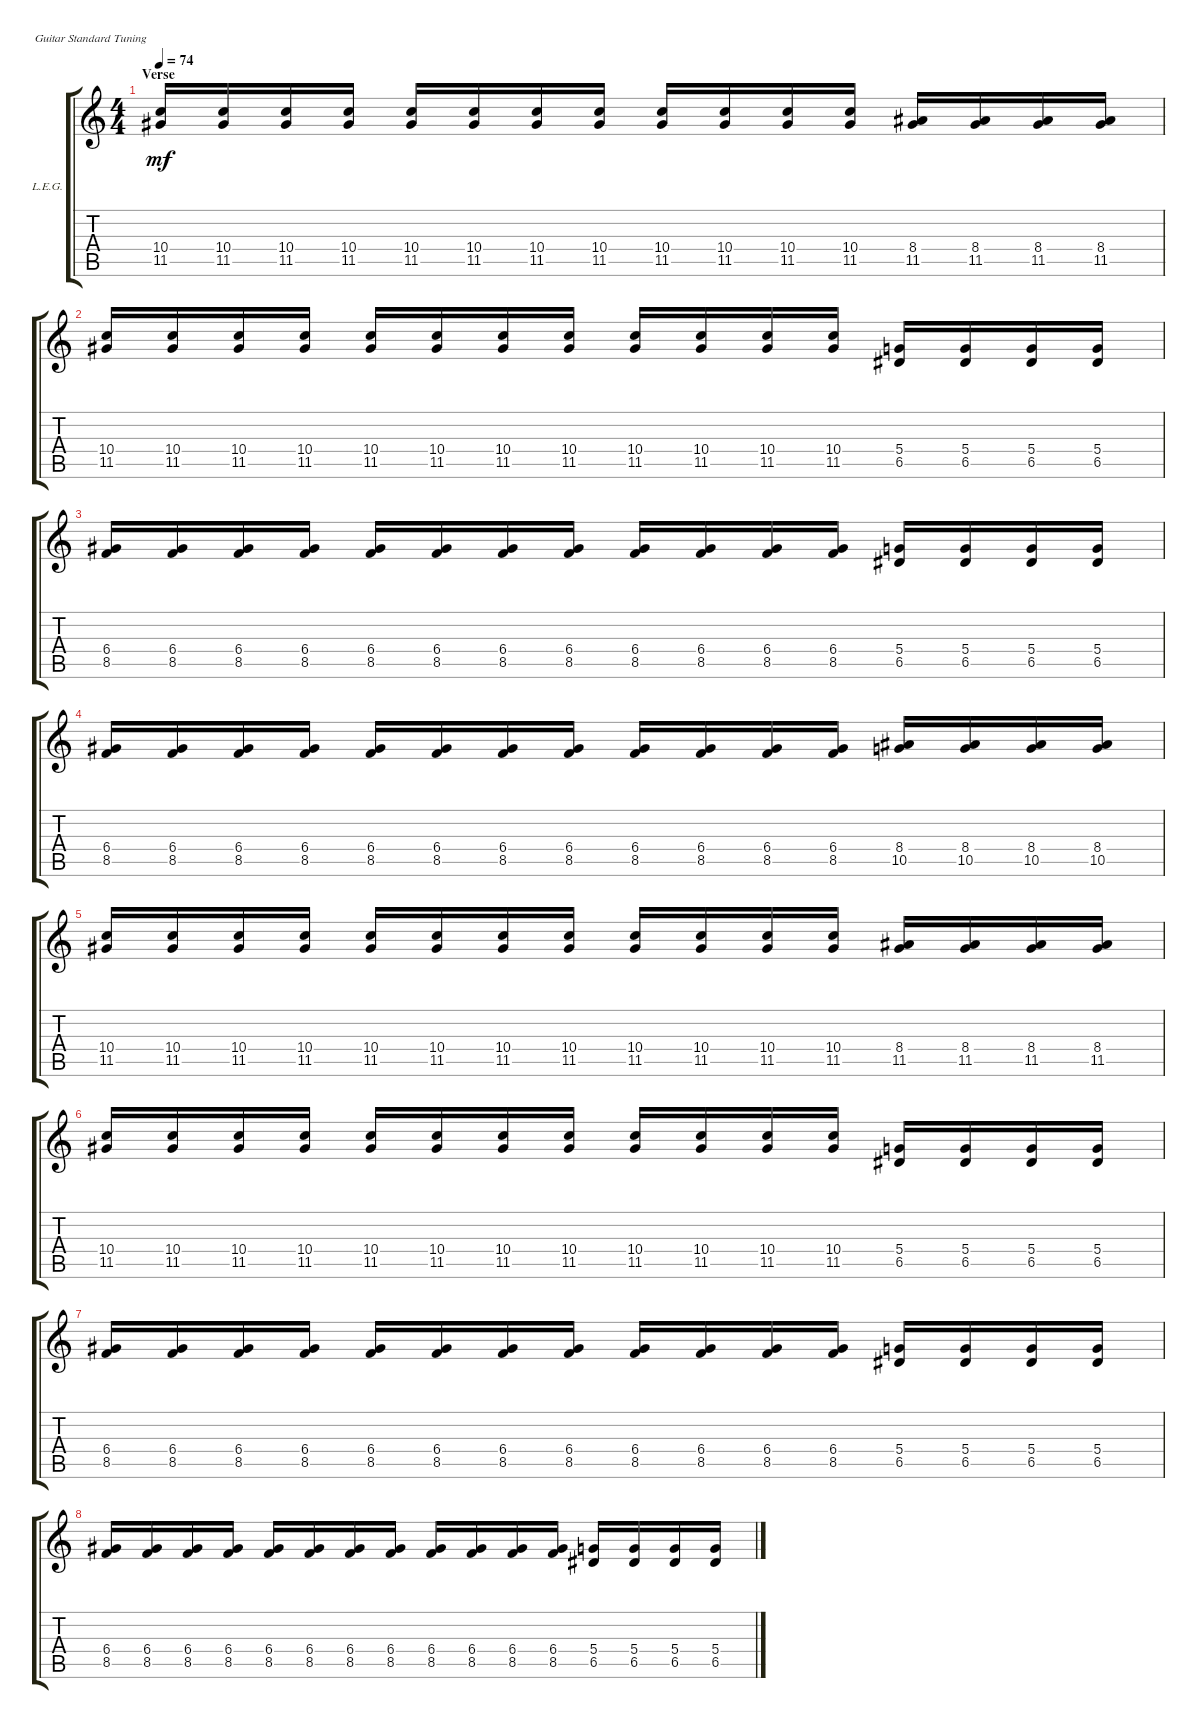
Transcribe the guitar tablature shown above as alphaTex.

\defaultSystemsLayout 4
\bracketExtendMode groupsimilarinstruments
\firstSystemTrackNameOrientation horizontal
\otherSystemsTrackNameOrientation horizontal
\track ("Lead Electric Guitar" "L.E.G.") {multiBarRest instrument electricguitarclean}
\staff {score tabs}
\tuning (E4 B3 G3 D3 A2 E2)
\ts (4 4)
\section ("" "Verse")
\tempo 74
\clef g2
\ks c
(11.5 10.4).16{lyrics (0 "") lyrics (1 "") lyrics (2 "") lyrics (3 "") lyrics (4 "") dy mf} (11.5 10.4).16{lyrics (0 "") lyrics (1 "") lyrics (2 "") lyrics (3 "") lyrics (4 "")} (11.5 10.4).16{lyrics (0 "") lyrics (1 "") lyrics (2 "") lyrics (3 "") lyrics (4 "")} (11.5 10.4).16{lyrics (0 "") lyrics (1 "") lyrics (2 "") lyrics (3 "") lyrics (4 "")} (11.5 10.4).16{lyrics (0 "") lyrics (1 "") lyrics (2 "") lyrics (3 "") lyrics (4 "")} (11.5 10.4).16{lyrics (0 "") lyrics (1 "") lyrics (2 "") lyrics (3 "") lyrics (4 "")} (11.5 10.4).16{lyrics (0 "") lyrics (1 "") lyrics (2 "") lyrics (3 "") lyrics (4 "")} (11.5 10.4).16{lyrics (0 "") lyrics (1 "") lyrics (2 "") lyrics (3 "") lyrics (4 "")} (11.5 10.4).16{lyrics (0 "") lyrics (1 "") lyrics (2 "") lyrics (3 "") lyrics (4 "")} (11.5 10.4).16{lyrics (0 "") lyrics (1 "") lyrics (2 "") lyrics (3 "") lyrics (4 "")} (11.5 10.4).16{lyrics (0 "") lyrics (1 "") lyrics (2 "") lyrics (3 "") lyrics (4 "")} (11.5 10.4).16{lyrics (0 "") lyrics (1 "") lyrics (2 "") lyrics (3 "") lyrics (4 "")} (11.5 8.4).16{lyrics (0 "") lyrics (1 "") lyrics (2 "") lyrics (3 "") lyrics (4 "")} (11.5 8.4).16{lyrics (0 "") lyrics (1 "") lyrics (2 "") lyrics (3 "") lyrics (4 "")} (11.5 8.4).16{lyrics (0 "") lyrics (1 "") lyrics (2 "") lyrics (3 "") lyrics (4 "")} (11.5 8.4).16{lyrics (0 "") lyrics (1 "") lyrics (2 "") lyrics (3 "") lyrics (4 "")} |
(11.5 10.4).16{lyrics (0 "") lyrics (1 "") lyrics (2 "") lyrics (3 "") lyrics (4 "")} (11.5 10.4).16{lyrics (0 "") lyrics (1 "") lyrics (2 "") lyrics (3 "") lyrics (4 "")} (11.5 10.4).16{lyrics (0 "") lyrics (1 "") lyrics (2 "") lyrics (3 "") lyrics (4 "")} (11.5 10.4).16{lyrics (0 "") lyrics (1 "") lyrics (2 "") lyrics (3 "") lyrics (4 "")} (11.5 10.4).16{lyrics (0 "") lyrics (1 "") lyrics (2 "") lyrics (3 "") lyrics (4 "")} (11.5 10.4).16{lyrics (0 "") lyrics (1 "") lyrics (2 "") lyrics (3 "") lyrics (4 "")} (11.5 10.4).16{lyrics (0 "") lyrics (1 "") lyrics (2 "") lyrics (3 "") lyrics (4 "")} (11.5 10.4).16{lyrics (0 "") lyrics (1 "") lyrics (2 "") lyrics (3 "") lyrics (4 "")} (11.5 10.4).16{lyrics (0 "") lyrics (1 "") lyrics (2 "") lyrics (3 "") lyrics (4 "")} (11.5 10.4).16{lyrics (0 "") lyrics (1 "") lyrics (2 "") lyrics (3 "") lyrics (4 "")} (11.5 10.4).16{lyrics (0 "") lyrics (1 "") lyrics (2 "") lyrics (3 "") lyrics (4 "")} (11.5 10.4).16{lyrics (0 "") lyrics (1 "") lyrics (2 "") lyrics (3 "") lyrics (4 "")} (5.4 6.5).16{lyrics (0 "") lyrics (1 "") lyrics (2 "") lyrics (3 "") lyrics (4 "")} (5.4 6.5).16{lyrics (0 "") lyrics (1 "") lyrics (2 "") lyrics (3 "") lyrics (4 "")} (5.4 6.5).16{lyrics (0 "") lyrics (1 "") lyrics (2 "") lyrics (3 "") lyrics (4 "")} (5.4 6.5).16{lyrics (0 "") lyrics (1 "") lyrics (2 "") lyrics (3 "") lyrics (4 "")} |
(8.5 6.4).16{lyrics (0 "") lyrics (1 "") lyrics (2 "") lyrics (3 "") lyrics (4 "")} (8.5 6.4).16{lyrics (0 "") lyrics (1 "") lyrics (2 "") lyrics (3 "") lyrics (4 "")} (8.5 6.4).16{lyrics (0 "") lyrics (1 "") lyrics (2 "") lyrics (3 "") lyrics (4 "")} (8.5 6.4).16{lyrics (0 "") lyrics (1 "") lyrics (2 "") lyrics (3 "") lyrics (4 "")} (8.5 6.4).16{lyrics (0 "") lyrics (1 "") lyrics (2 "") lyrics (3 "") lyrics (4 "")} (8.5 6.4).16{lyrics (0 "") lyrics (1 "") lyrics (2 "") lyrics (3 "") lyrics (4 "")} (8.5 6.4).16{lyrics (0 "") lyrics (1 "") lyrics (2 "") lyrics (3 "") lyrics (4 "")} (8.5 6.4).16{lyrics (0 "") lyrics (1 "") lyrics (2 "") lyrics (3 "") lyrics (4 "")} (8.5 6.4).16{lyrics (0 "") lyrics (1 "") lyrics (2 "") lyrics (3 "") lyrics (4 "")} (8.5 6.4).16{lyrics (0 "") lyrics (1 "") lyrics (2 "") lyrics (3 "") lyrics (4 "")} (8.5 6.4).16{lyrics (0 "") lyrics (1 "") lyrics (2 "") lyrics (3 "") lyrics (4 "")} (8.5 6.4).16{lyrics (0 "") lyrics (1 "") lyrics (2 "") lyrics (3 "") lyrics (4 "")} (6.5 5.4).16{lyrics (0 "") lyrics (1 "") lyrics (2 "") lyrics (3 "") lyrics (4 "")} (6.5 5.4).16{lyrics (0 "") lyrics (1 "") lyrics (2 "") lyrics (3 "") lyrics (4 "")} (6.5 5.4).16{lyrics (0 "") lyrics (1 "") lyrics (2 "") lyrics (3 "") lyrics (4 "")} (6.5 5.4).16{lyrics (0 "") lyrics (1 "") lyrics (2 "") lyrics (3 "") lyrics (4 "")} |
(8.5 6.4).16{lyrics (0 "") lyrics (1 "") lyrics (2 "") lyrics (3 "") lyrics (4 "")} (8.5 6.4).16{lyrics (0 "") lyrics (1 "") lyrics (2 "") lyrics (3 "") lyrics (4 "")} (8.5 6.4).16{lyrics (0 "") lyrics (1 "") lyrics (2 "") lyrics (3 "") lyrics (4 "")} (8.5 6.4).16{lyrics (0 "") lyrics (1 "") lyrics (2 "") lyrics (3 "") lyrics (4 "")} (8.5 6.4).16{lyrics (0 "") lyrics (1 "") lyrics (2 "") lyrics (3 "") lyrics (4 "")} (8.5 6.4).16{lyrics (0 "") lyrics (1 "") lyrics (2 "") lyrics (3 "") lyrics (4 "")} (8.5 6.4).16{lyrics (0 "") lyrics (1 "") lyrics (2 "") lyrics (3 "") lyrics (4 "")} (8.5 6.4).16{lyrics (0 "") lyrics (1 "") lyrics (2 "") lyrics (3 "") lyrics (4 "")} (8.5 6.4).16{lyrics (0 "") lyrics (1 "") lyrics (2 "") lyrics (3 "") lyrics (4 "")} (8.5 6.4).16{lyrics (0 "") lyrics (1 "") lyrics (2 "") lyrics (3 "") lyrics (4 "")} (8.5 6.4).16{lyrics (0 "") lyrics (1 "") lyrics (2 "") lyrics (3 "") lyrics (4 "")} (8.5 6.4).16{lyrics (0 "") lyrics (1 "") lyrics (2 "") lyrics (3 "") lyrics (4 "")} (10.5 8.4).16{lyrics (0 "") lyrics (1 "") lyrics (2 "") lyrics (3 "") lyrics (4 "")} (10.5 8.4).16{lyrics (0 "") lyrics (1 "") lyrics (2 "") lyrics (3 "") lyrics (4 "")} (10.5 8.4).16{lyrics (0 "") lyrics (1 "") lyrics (2 "") lyrics (3 "") lyrics (4 "")} (10.5 8.4).16{lyrics (0 "") lyrics (1 "") lyrics (2 "") lyrics (3 "") lyrics (4 "")} |
(11.5 10.4).16{lyrics (0 "") lyrics (1 "") lyrics (2 "") lyrics (3 "") lyrics (4 "")} (11.5 10.4).16{lyrics (0 "") lyrics (1 "") lyrics (2 "") lyrics (3 "") lyrics (4 "")} (11.5 10.4).16{lyrics (0 "") lyrics (1 "") lyrics (2 "") lyrics (3 "") lyrics (4 "")} (11.5 10.4).16{lyrics (0 "") lyrics (1 "") lyrics (2 "") lyrics (3 "") lyrics (4 "")} (11.5 10.4).16{lyrics (0 "") lyrics (1 "") lyrics (2 "") lyrics (3 "") lyrics (4 "")} (11.5 10.4).16{lyrics (0 "") lyrics (1 "") lyrics (2 "") lyrics (3 "") lyrics (4 "")} (11.5 10.4).16{lyrics (0 "") lyrics (1 "") lyrics (2 "") lyrics (3 "") lyrics (4 "")} (11.5 10.4).16{lyrics (0 "") lyrics (1 "") lyrics (2 "") lyrics (3 "") lyrics (4 "")} (11.5 10.4).16{lyrics (0 "") lyrics (1 "") lyrics (2 "") lyrics (3 "") lyrics (4 "")} (11.5 10.4).16{lyrics (0 "") lyrics (1 "") lyrics (2 "") lyrics (3 "") lyrics (4 "")} (11.5 10.4).16{lyrics (0 "") lyrics (1 "") lyrics (2 "") lyrics (3 "") lyrics (4 "")} (11.5 10.4).16{lyrics (0 "") lyrics (1 "") lyrics (2 "") lyrics (3 "") lyrics (4 "")} (11.5 8.4).16{lyrics (0 "") lyrics (1 "") lyrics (2 "") lyrics (3 "") lyrics (4 "")} (11.5 8.4).16{lyrics (0 "") lyrics (1 "") lyrics (2 "") lyrics (3 "") lyrics (4 "")} (11.5 8.4).16{lyrics (0 "") lyrics (1 "") lyrics (2 "") lyrics (3 "") lyrics (4 "")} (11.5 8.4).16{lyrics (0 "") lyrics (1 "") lyrics (2 "") lyrics (3 "") lyrics (4 "")} |
(11.5 10.4).16{lyrics (0 "") lyrics (1 "") lyrics (2 "") lyrics (3 "") lyrics (4 "")} (11.5 10.4).16{lyrics (0 "") lyrics (1 "") lyrics (2 "") lyrics (3 "") lyrics (4 "")} (11.5 10.4).16{lyrics (0 "") lyrics (1 "") lyrics (2 "") lyrics (3 "") lyrics (4 "")} (11.5 10.4).16{lyrics (0 "") lyrics (1 "") lyrics (2 "") lyrics (3 "") lyrics (4 "")} (11.5 10.4).16{lyrics (0 "") lyrics (1 "") lyrics (2 "") lyrics (3 "") lyrics (4 "")} (11.5 10.4).16{lyrics (0 "") lyrics (1 "") lyrics (2 "") lyrics (3 "") lyrics (4 "")} (11.5 10.4).16{lyrics (0 "") lyrics (1 "") lyrics (2 "") lyrics (3 "") lyrics (4 "")} (11.5 10.4).16{lyrics (0 "") lyrics (1 "") lyrics (2 "") lyrics (3 "") lyrics (4 "")} (11.5 10.4).16{lyrics (0 "") lyrics (1 "") lyrics (2 "") lyrics (3 "") lyrics (4 "")} (11.5 10.4).16{lyrics (0 "") lyrics (1 "") lyrics (2 "") lyrics (3 "") lyrics (4 "")} (11.5 10.4).16{lyrics (0 "") lyrics (1 "") lyrics (2 "") lyrics (3 "") lyrics (4 "")} (11.5 10.4).16{lyrics (0 "") lyrics (1 "") lyrics (2 "") lyrics (3 "") lyrics (4 "")} (6.5 5.4).16{lyrics (0 "") lyrics (1 "") lyrics (2 "") lyrics (3 "") lyrics (4 "")} (6.5 5.4).16{lyrics (0 "") lyrics (1 "") lyrics (2 "") lyrics (3 "") lyrics (4 "")} (6.5 5.4).16{lyrics (0 "") lyrics (1 "") lyrics (2 "") lyrics (3 "") lyrics (4 "")} (6.5 5.4).16{lyrics (0 "") lyrics (1 "") lyrics (2 "") lyrics (3 "") lyrics (4 "")} |
(8.5 6.4).16{lyrics (0 "") lyrics (1 "") lyrics (2 "") lyrics (3 "") lyrics (4 "")} (8.5 6.4).16{lyrics (0 "") lyrics (1 "") lyrics (2 "") lyrics (3 "") lyrics (4 "")} (8.5 6.4).16{lyrics (0 "") lyrics (1 "") lyrics (2 "") lyrics (3 "") lyrics (4 "")} (8.5 6.4).16{lyrics (0 "") lyrics (1 "") lyrics (2 "") lyrics (3 "") lyrics (4 "")} (8.5 6.4).16{lyrics (0 "") lyrics (1 "") lyrics (2 "") lyrics (3 "") lyrics (4 "")} (8.5 6.4).16{lyrics (0 "") lyrics (1 "") lyrics (2 "") lyrics (3 "") lyrics (4 "")} (8.5 6.4).16{lyrics (0 "") lyrics (1 "") lyrics (2 "") lyrics (3 "") lyrics (4 "")} (8.5 6.4).16{lyrics (0 "") lyrics (1 "") lyrics (2 "") lyrics (3 "") lyrics (4 "")} (8.5 6.4).16{lyrics (0 "") lyrics (1 "") lyrics (2 "") lyrics (3 "") lyrics (4 "")} (8.5 6.4).16{lyrics (0 "") lyrics (1 "") lyrics (2 "") lyrics (3 "") lyrics (4 "")} (8.5 6.4).16{lyrics (0 "") lyrics (1 "") lyrics (2 "") lyrics (3 "") lyrics (4 "")} (8.5 6.4).16{lyrics (0 "") lyrics (1 "") lyrics (2 "") lyrics (3 "") lyrics (4 "")} (6.5 5.4).16{lyrics (0 "") lyrics (1 "") lyrics (2 "") lyrics (3 "") lyrics (4 "")} (6.5 5.4).16{lyrics (0 "") lyrics (1 "") lyrics (2 "") lyrics (3 "") lyrics (4 "")} (6.5 5.4).16{lyrics (0 "") lyrics (1 "") lyrics (2 "") lyrics (3 "") lyrics (4 "")} (6.5 5.4).16{lyrics (0 "") lyrics (1 "") lyrics (2 "") lyrics (3 "") lyrics (4 "")} |
(8.5 6.4).16{lyrics (0 "") lyrics (1 "") lyrics (2 "") lyrics (3 "") lyrics (4 "")} (8.5 6.4).16{lyrics (0 "") lyrics (1 "") lyrics (2 "") lyrics (3 "") lyrics (4 "")} (8.5 6.4).16{lyrics (0 "") lyrics (1 "") lyrics (2 "") lyrics (3 "") lyrics (4 "")} (8.5 6.4).16{lyrics (0 "") lyrics (1 "") lyrics (2 "") lyrics (3 "") lyrics (4 "")} (8.5 6.4).16{lyrics (0 "") lyrics (1 "") lyrics (2 "") lyrics (3 "") lyrics (4 "")} (8.5 6.4).16{lyrics (0 "") lyrics (1 "") lyrics (2 "") lyrics (3 "") lyrics (4 "")} (8.5 6.4).16{lyrics (0 "") lyrics (1 "") lyrics (2 "") lyrics (3 "") lyrics (4 "")} (8.5 6.4).16{lyrics (0 "") lyrics (1 "") lyrics (2 "") lyrics (3 "") lyrics (4 "")} (8.5 6.4).16{lyrics (0 "") lyrics (1 "") lyrics (2 "") lyrics (3 "") lyrics (4 "")} (8.5 6.4).16{lyrics (0 "") lyrics (1 "") lyrics (2 "") lyrics (3 "") lyrics (4 "")} (8.5 6.4).16{lyrics (0 "") lyrics (1 "") lyrics (2 "") lyrics (3 "") lyrics (4 "")} (8.5 6.4).16{lyrics (0 "") lyrics (1 "") lyrics (2 "") lyrics (3 "") lyrics (4 "")} (6.5 5.4).16{lyrics (0 "") lyrics (1 "") lyrics (2 "") lyrics (3 "") lyrics (4 "")} (6.5 5.4).16{lyrics (0 "") lyrics (1 "") lyrics (2 "") lyrics (3 "") lyrics (4 "")} (6.5 5.4).16{lyrics (0 "") lyrics (1 "") lyrics (2 "") lyrics (3 "") lyrics (4 "")} (6.5 5.4).16{lyrics (0 "") lyrics (1 "") lyrics (2 "") lyrics (3 "") lyrics (4 "")}
